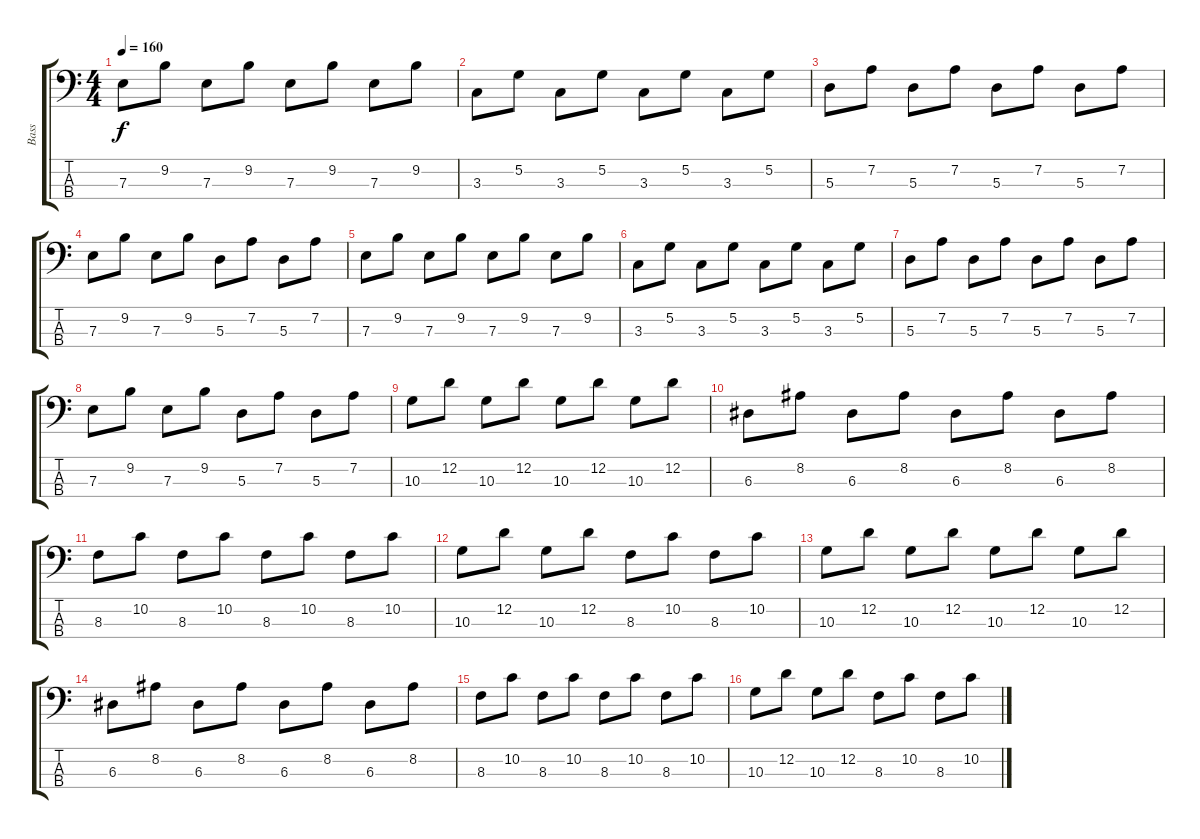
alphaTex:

\track ("Bass" "Bass") {instrument electricbassfinger}
\staff {score tabs}
\tuning (G2 D2 A1 E1) {hide}
\ts (4 4)
\tempo 160
\clef f4
\ks c
7.3.8{dy f instrument electricbassfinger} 9.2.8 7.3.8 9.2.8 7.3.8 9.2.8 7.3.8 9.2.8 |
3.3.8 5.2.8 3.3.8 5.2.8 3.3.8 5.2.8 3.3.8 5.2.8 |
5.3.8 7.2.8 5.3.8 7.2.8 5.3.8 7.2.8 5.3.8 7.2.8 |
7.3.8 9.2.8 7.3.8 9.2.8 5.3.8 7.2.8 5.3.8 7.2.8 |
7.3.8 9.2.8 7.3.8 9.2.8 7.3.8 9.2.8 7.3.8 9.2.8 |
3.3.8 5.2.8 3.3.8 5.2.8 3.3.8 5.2.8 3.3.8 5.2.8 |
5.3.8 7.2.8 5.3.8 7.2.8 5.3.8 7.2.8 5.3.8 7.2.8 |
7.3.8 9.2.8 7.3.8 9.2.8 5.3.8 7.2.8 5.3.8 7.2.8 |
10.3.8 12.2.8 10.3.8 12.2.8 10.3.8 12.2.8 10.3.8 12.2.8 |
6.3.8 8.2.8 6.3.8 8.2.8 6.3.8 8.2.8 6.3.8 8.2.8 |
8.3.8 10.2.8 8.3.8 10.2.8 8.3.8 10.2.8 8.3.8 10.2.8 |
10.3.8 12.2.8 10.3.8 12.2.8 8.3.8 10.2.8 8.3.8 10.2.8 |
10.3.8 12.2.8 10.3.8 12.2.8 10.3.8 12.2.8 10.3.8 12.2.8 |
6.3.8 8.2.8 6.3.8 8.2.8 6.3.8 8.2.8 6.3.8 8.2.8 |
8.3.8 10.2.8 8.3.8 10.2.8 8.3.8 10.2.8 8.3.8 10.2.8 |
10.3.8 12.2.8 10.3.8 12.2.8 8.3.8 10.2.8 8.3.8 10.2.8
